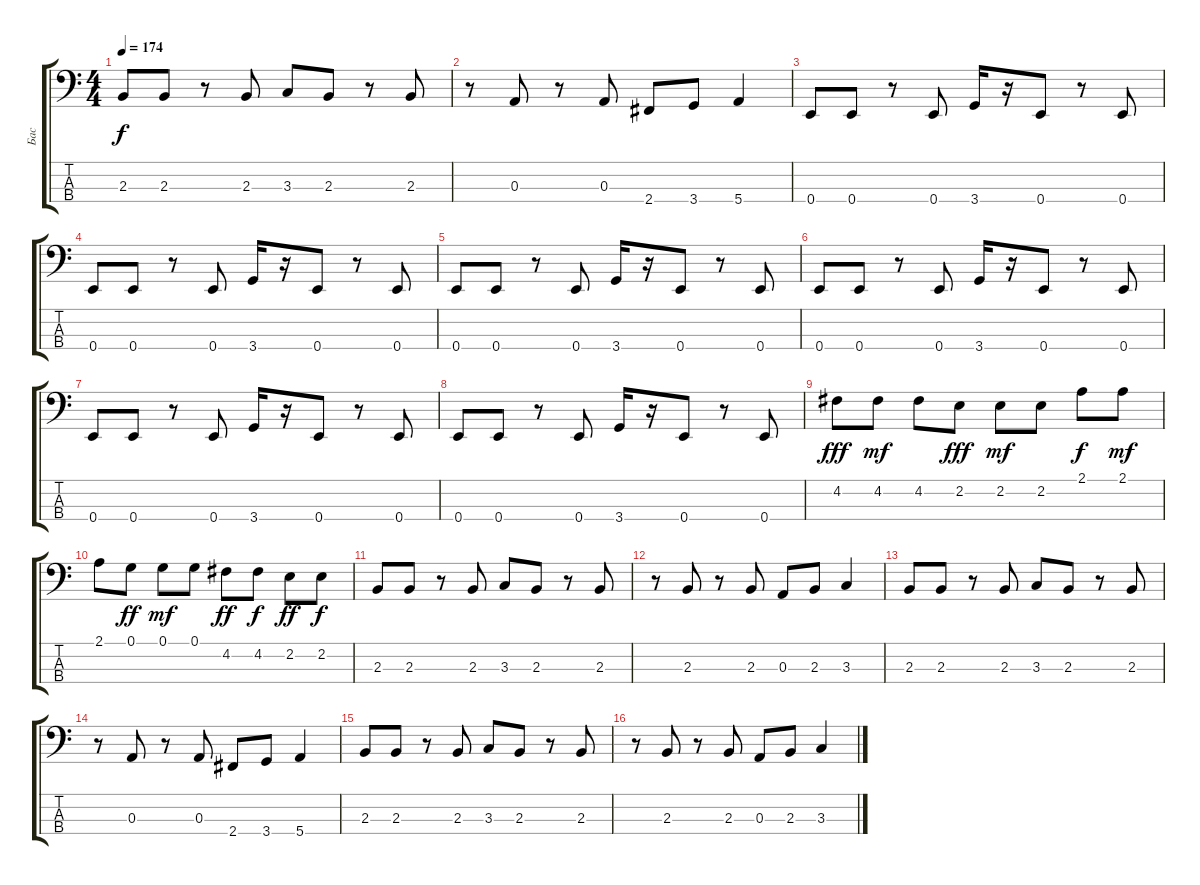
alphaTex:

\track ("Бас" "Бас") {instrument electricbassfinger}
\staff {score tabs}
\tuning (G2 D2 A1 E1) {hide}
\ts (4 4)
\tempo 174
\clef f4
\ks c
2.3.8{dy f} 2.3.8 r.8 2.3.8 3.3.8 2.3.8 r.8 2.3.8 |
r.8 0.3.8 r.8 0.3.8 2.4.8 3.4.8 5.4.4 |
0.4.8{volume 8 instrument electricbasspick} 0.4.8 r.8 0.4.8 3.4.16 r.16 0.4.8 r.8 0.4.8 |
0.4.8 0.4.8 r.8 0.4.8 3.4.16 r.16 0.4.8 r.8 0.4.8 |
0.4.8 0.4.8 r.8 0.4.8 3.4.16 r.16 0.4.8 r.8 0.4.8 |
0.4.8 0.4.8 r.8 0.4.8 3.4.16 r.16 0.4.8 r.8 0.4.8 |
0.4.8 0.4.8 r.8 0.4.8 3.4.16 r.16 0.4.8 r.8 0.4.8 |
0.4.8 0.4.8 r.8 0.4.8 3.4.16 r.16 0.4.8 r.8 0.4.8 |
4.2.8{dy fff volume 11 instrument electricguitarmuted} 4.2.8{dy mf} 4.2.8 2.2.8{dy fff} 2.2.8{dy mf} 2.2.8 2.1.8{dy f} 2.1.8{dy mf} |
2.1.8 0.1.8{dy ff} 0.1.8{dy mf} 0.1.8 4.2.8{dy ff} 4.2.8{dy f} 2.2.8{dy ff} 2.2.8{dy f} |
2.3.8{volume 11 instrument electricbassfinger} 2.3.8 r.8 2.3.8 3.3.8 2.3.8 r.8 2.3.8 |
r.8 2.3.8 r.8 2.3.8 0.3.8 2.3.8 3.3.4 |
2.3.8 2.3.8 r.8 2.3.8 3.3.8 2.3.8 r.8 2.3.8 |
r.8 0.3.8 r.8 0.3.8 2.4.8 3.4.8 5.4.4 |
2.3.8 2.3.8 r.8 2.3.8 3.3.8 2.3.8 r.8 2.3.8 |
r.8 2.3.8 r.8 2.3.8 0.3.8 2.3.8 3.3.4
